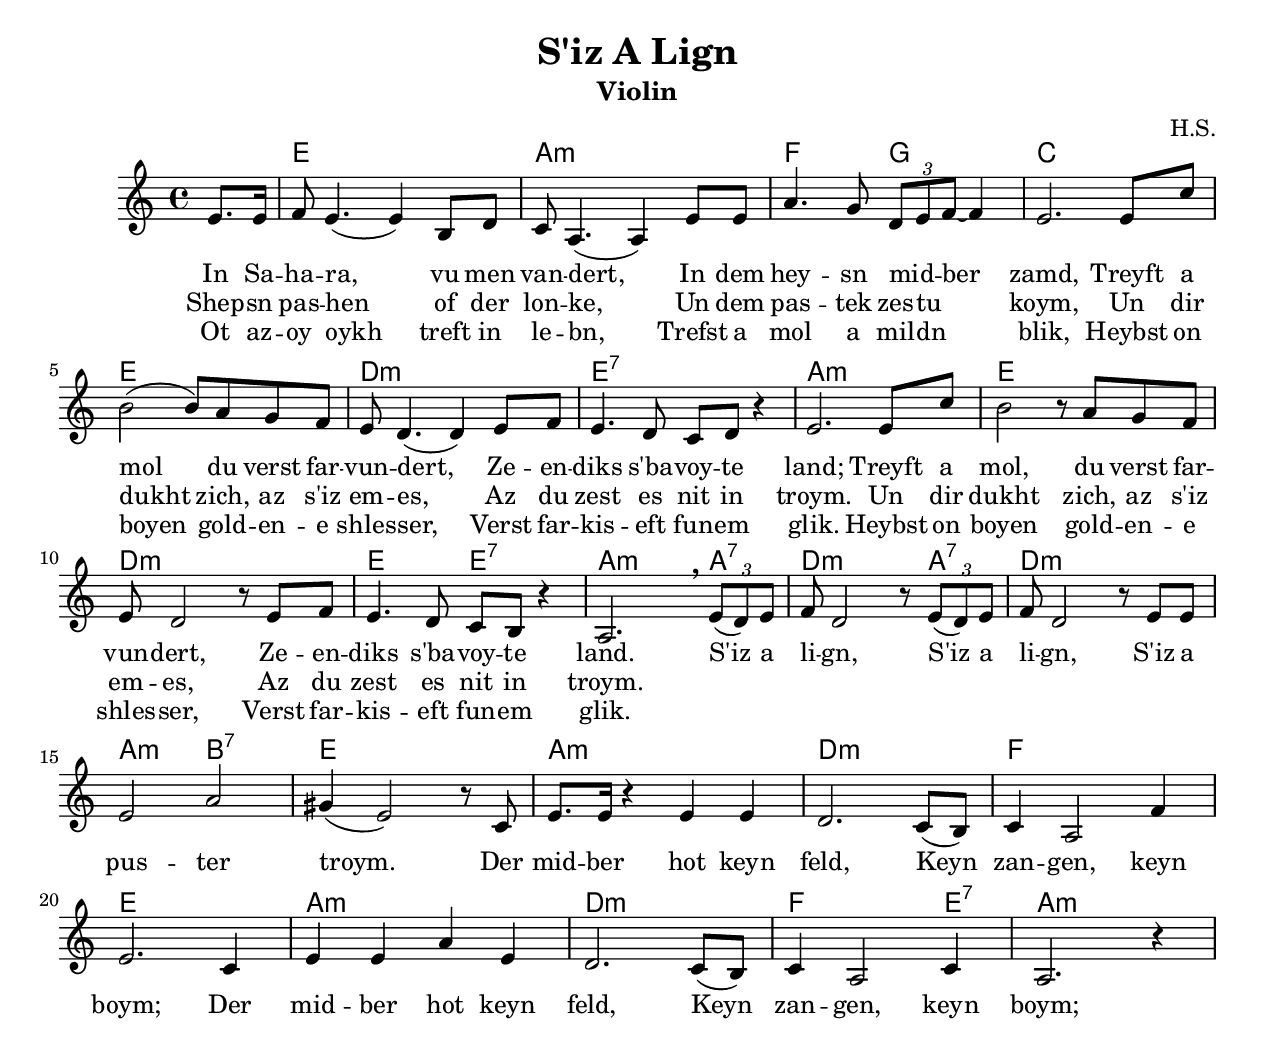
\version "2.18.0"
\include "english.ly"
\paper{
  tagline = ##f
  print-all-headers = ##t
  #(set-paper-size "letter")
}
date = #(strftime "%d-%m-%Y" (localtime (current-time)))

%\markup{ \italic{ " Updated " \date  }  }

%\markup{ Got something to say? }

global = {
  \clef treble
  \key a \minor
  \time 4/4
  \set Score.markFormatter = #format-mark-box-alphabet
}

%#################################### Melody ########################
melody = \relative c' {
  \global
  \partial 16*4 e8. e16   %lead in notes
  f8 e4. (e4) b8 d
  c8 a4. (a4) e'8 e|
  % \time 3/4 a4. g8 \tuplet 3/2{d8(e) f}|
  a4. g8 \tuplet 3/2 {d8 e f~} f4|
  e2. e8 c' |

  b2(b8) a8 g f|
  e8 d4. (d4) e8 f
  e4. d8 c d r4|
  e2. e8 c'

  b2 r8 a8 g f|
  e8 d2 r8 e8 f
  e4. d8 c b r4
  a2. \breathe \tuplet 3/2{e'8(d) e}|

  f8 d2 r8 \tuplet 3/2 {e8(d) e}| %d4 in book
  f8 d2 r8 e8 e|
  e2 a
  gs4 (e2) r8 c8

  e8. e16 r4 e4 e
  d2. c8(b)|
  c4 a2 f'4|
  e2. c4

  e4 e  a4 e
  d2. c8(b)
  c4 a2 c4
  a2. r4

  %\alternative { { }{ } }


  % \alternative { { }{ } }

}
%################################# Lyrics #####################
\addlyrics{

  In Sa -- ha -- ra, vu men van -- dert,
  In dem hey -- sn mid _ -- ber  zamd,
  Treyft a mol du verst far -- vun -- dert,
  Ze -- en -- diks s'ba -- voy -- te land;
  Treyft a mol, du verst far -- vun -- dert,
  Ze -- en -- diks s'ba -- voy -- te land.

  S'iz a li -- gn,
  S'iz a li -- gn,
  S'iz a pus -- ter troym.
  Der mid -- ber hot keyn feld,
  Keyn zan -- gen, keyn boym;
  Der mid -- ber hot keyn feld,
  Keyn zan -- gen, keyn boym;

}
\addlyrics {
  Shep -- sn pas -- hen of der lon -- ke,
  Un dem pas -- tek zes -- tu _ koym,
  Un dir dukht zich, az s'iz em -- es,
  Az du zest es nit in troym.
  Un dir dukht zich, az s'iz em -- es,
  Az du zest es nit in troym.
}

\addlyrics {
  Ot az -- oy oykh treft in le -- bn,
  Trefst a mol a mil -- dn _ blik,
  Heybst on boyen gold -- en -- e shles -- ser,
  Verst far -- kis -- eft fun -- em glik.
  Heybst on boyen gold -- en -- e shles -- ser,
  Verst far -- kis -- eft fun -- em glik.
}
%{
  \addlyrics {
  In Sa -- ha -- ra, where men wan --  der
  In the burn -- ing des -- ert sand.
  In a whi -- le they might won -- der,
  Is this not a fer -- tile land?
  In a whi -- le one might won -- der,
  Is this not a fer -- tile land?

  But it's a lie,
  It's just a lie,
  Just an em -- pty dream.
  No feilds in the des -- ert
  No corn, nor any trees.
  No feilds in the des -- ert
  No corn, nor any trees.
  }
%}
%################################# Chords #######################
harmonies = \chordmode {
  \skip 8*2
  e4*4
  a4*4:m
  f4*2
  g4*2
  c4*4
  %a4*3:m
  e4*4
  d4*4:m
  e4*4:7
  %a4*6:m
  a4*4:m
  e4*4
  % change above
  d4*4:m
  e4*2
  e4*2:7
  a2:m
  s4
  a4:7
  d4*3:m
  a4:7
  d4*4:m
  a4*2:m
  b2:7
  e4*4
  a4*4:m
  d4*4:m
  f4*4
  e4*4
  a4*4:m
  d4*4:m
  f4*3
  %new chord last time only
  e4:7
  a4*3:m
}

\score {
  <<
    \new ChordNames {
      \set chordChanges = ##f
      \harmonies
    }
    \new Staff
    \melody
  >>
  \header{
    title= "S'iz A Lign"
    subtitle=""
    composer= ""
    instrument = "Violin"
    arranger= "H.S."
  }
  \midi{\tempo 4 = 120}
  \layout{indent = 1.0\cm}
}

% more verses:
%{

\markup{}
\markup {
  \fontsize #2
  \fill-line {
    \hspace #0.1 % distance from left margin
    \column {
      \line { ""
              \column {
                "\n"
                "Shepsn pashen of der lonke"
                "Un dem pastek zestu koym:"
                "Un dir dukht zich, az s'iz emes,"
                "Az du zest es nit in troym."
              }
      }
      \hspace #0.2 % vertical distance between verses
      \line { ""
              \column {
                "\n"
                "Ot azoy oykh treft in lebn"
                "Trefst a mol a mildn blik,"
                "Heybst on boyen goldene shlesser,"
                "Verst farkiseft funem glik"
              }
      }
    }
    \hspace #0.1  % horiz. distance between columns
    \column {
      \line { ""
              \column {
                "\n"
                "Sheep graze in the meadow"
                "And the shepard can be seen"
                "And it seems really true"
                "That this is not a dream"
              }
      }
      \hspace #0.2 % distance between verses
      \line { ""
              \column {
                "\n"
                "Sometimes it will happen"
                "From a small glance"
                "You build a golden castle?"
                ""
              }
      }
    }
    \hspace #0.1 % distance to right margin
  }
}

%}